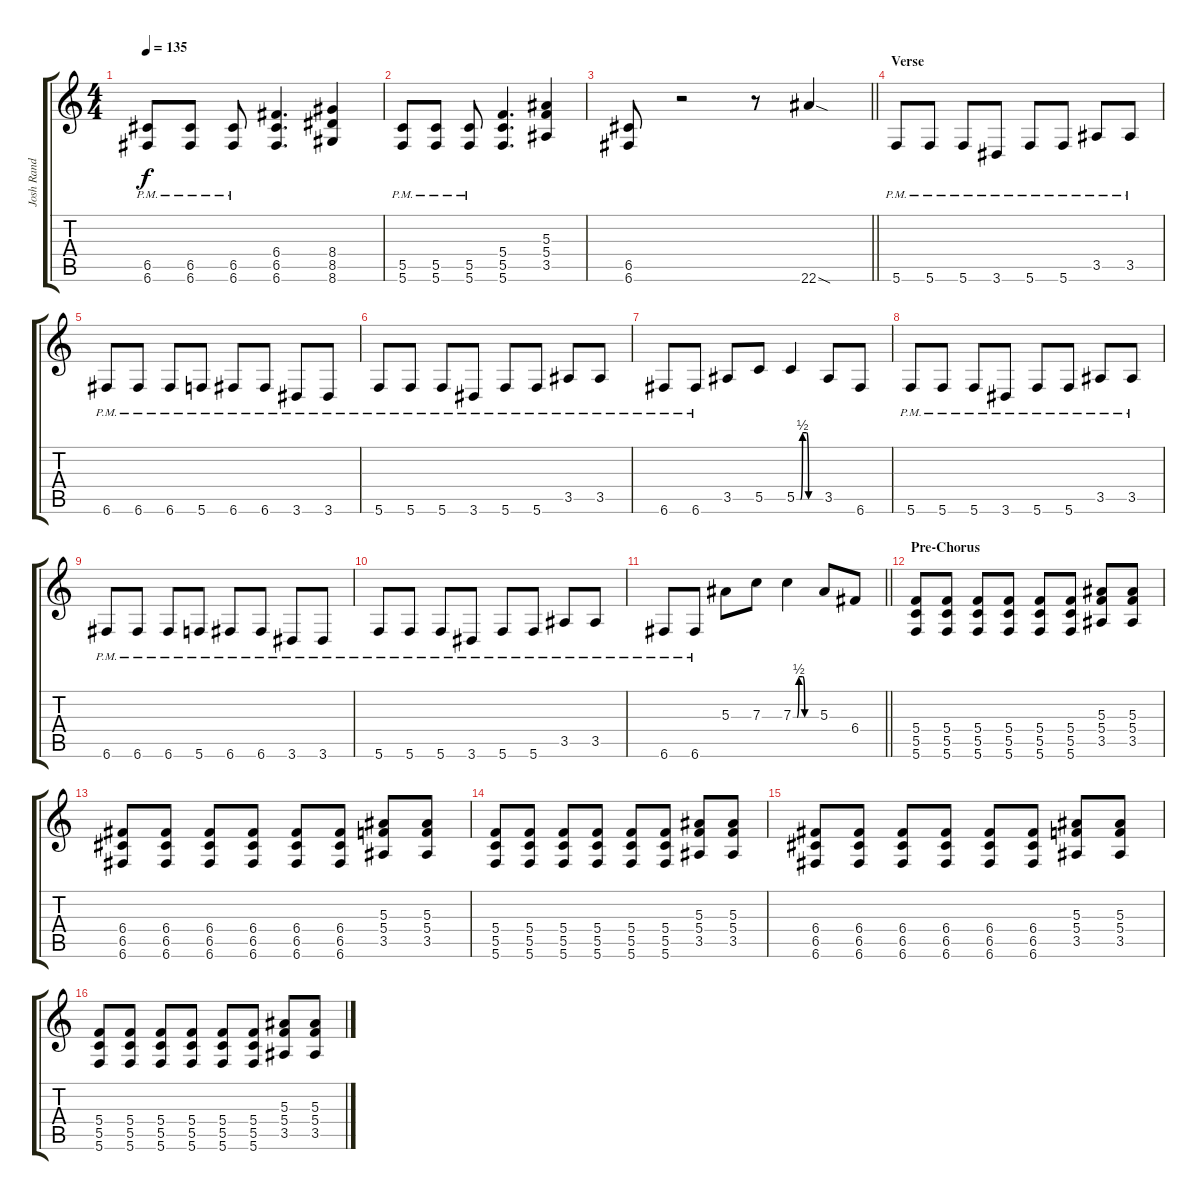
\track ("Josh Rand Lead Guitar" "Josh Rand ") {instrument distortionguitar}
\staff {score tabs}
\tuning (D4 A3 F3 C3 G2 C2) {hide}
\ts (4 4)
\tempo 135
\clef g2
\ks c
(6.5{pm} 6.6{pm}).8{dy f} (6.5{pm} 6.6{pm}).8 (6.5{pm} 6.6{pm}).8 (6.4 6.5 6.6).4{d} (8.4 8.5 8.6).4 |
(5.5{pm} 5.6{pm}).8 (5.5{pm} 5.6{pm}).8 (5.5{pm} 5.6{pm}).8 (5.4 5.5 5.6).4{d} (5.3 5.4 3.5).4 |
\barLineRight lightlight
(6.5 6.6).8 r.2 r.8 22.6{sod}.4 |
\section ("" "Verse")
5.6{pm}.8 5.6{pm}.8 5.6{pm}.8 3.6{pm}.8 5.6{pm}.8 5.6{pm}.8 3.5{pm}.8 3.5{pm}.8 |
6.6{pm}.8 6.6{pm}.8 6.6{pm}.8 5.6{pm}.8 6.6{pm}.8 6.6{pm}.8 3.6{pm}.8 3.6{pm}.8 |
5.6{pm}.8 5.6{pm}.8 5.6{pm}.8 3.6{pm}.8 5.6{pm}.8 5.6{pm}.8 3.5{pm}.8 3.5{pm}.8 |
6.6{pm}.8 6.6{pm}.8 3.5.8 5.5.8 5.5{be (custom 0 0 10 0 15 2 25 2 30 0 60 0)}.4 3.5.8 6.6.8 |
5.6{pm}.8 5.6{pm}.8 5.6{pm}.8 3.6{pm}.8 5.6{pm}.8 5.6{pm}.8 3.5{pm}.8 3.5{pm}.8 |
6.6{pm}.8 6.6{pm}.8 6.6{pm}.8 5.6{pm}.8 6.6{pm}.8 6.6{pm}.8 3.6{pm}.8 3.6{pm}.8 |
5.6{pm}.8 5.6{pm}.8 5.6{pm}.8 3.6{pm}.8 5.6{pm}.8 5.6{pm}.8 3.5{pm}.8 3.5{pm}.8 |
\barLineRight lightlight
6.6{pm}.8 6.6{pm}.8 5.3.8 7.3.8 7.3{be (custom 0 0 10 0 15 2 25 2 30 0 60 0)}.4 5.3.8 6.4.8 |
\section ("" "Pre-Chorus")
(5.4 5.5 5.6).8 (5.4 5.5 5.6).8 (5.4 5.5 5.6).8 (5.4 5.5 5.6).8 (5.4 5.5 5.6).8 (5.4 5.5 5.6).8 (5.3 5.4 3.5).8 (5.3 5.4 3.5).8 |
(6.4 6.5 6.6).8 (6.4 6.5 6.6).8 (6.4 6.5 6.6).8 (6.4 6.5 6.6).8 (6.4 6.5 6.6).8 (6.4 6.5 6.6).8 (5.3 5.4 3.5).8 (5.3 5.4 3.5).8 |
(5.4 5.5 5.6).8 (5.4 5.5 5.6).8 (5.4 5.5 5.6).8 (5.4 5.5 5.6).8 (5.4 5.5 5.6).8 (5.4 5.5 5.6).8 (5.3 5.4 3.5).8 (5.3 5.4 3.5).8 |
(6.4 6.5 6.6).8 (6.4 6.5 6.6).8 (6.4 6.5 6.6).8 (6.4 6.5 6.6).8 (6.4 6.5 6.6).8 (6.4 6.5 6.6).8 (5.3 5.4 3.5).8 (5.3 5.4 3.5).8 |
(5.4 5.5 5.6).8 (5.4 5.5 5.6).8 (5.4 5.5 5.6).8 (5.4 5.5 5.6).8 (5.4 5.5 5.6).8 (5.4 5.5 5.6).8 (5.3 5.4 3.5).8 (5.3 5.4 3.5).8
